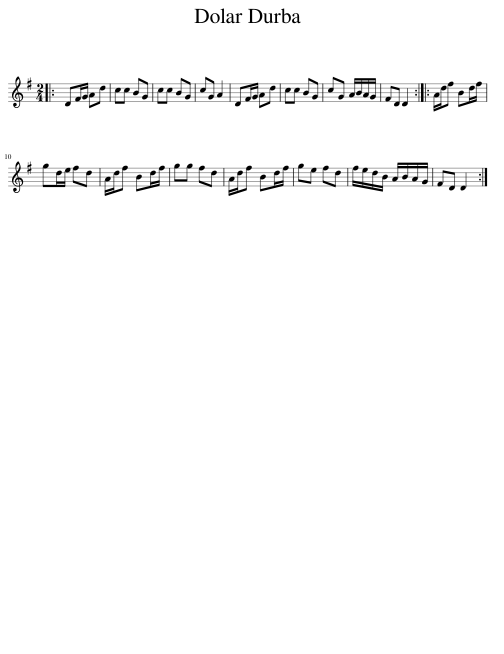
X:1
L:1/8
M:2/4
I:linebreak $
K:G
V:1 treble
V:1
|: DF/G/ Ad | cc BG | cc BG | cG A2 | DF/G/ Ad | %5
 cc BG | cG A/B/A/G/ | FD D2 :: A/d/f Bd/f/ |$ gd/e/ fd | %10
 A/d/f Bd/f/ | gg fd | A/d/f Bd/f/ | ge fd | f/e/d/B/ A/B/A/G/ | %15
 FD D2 :| %16
